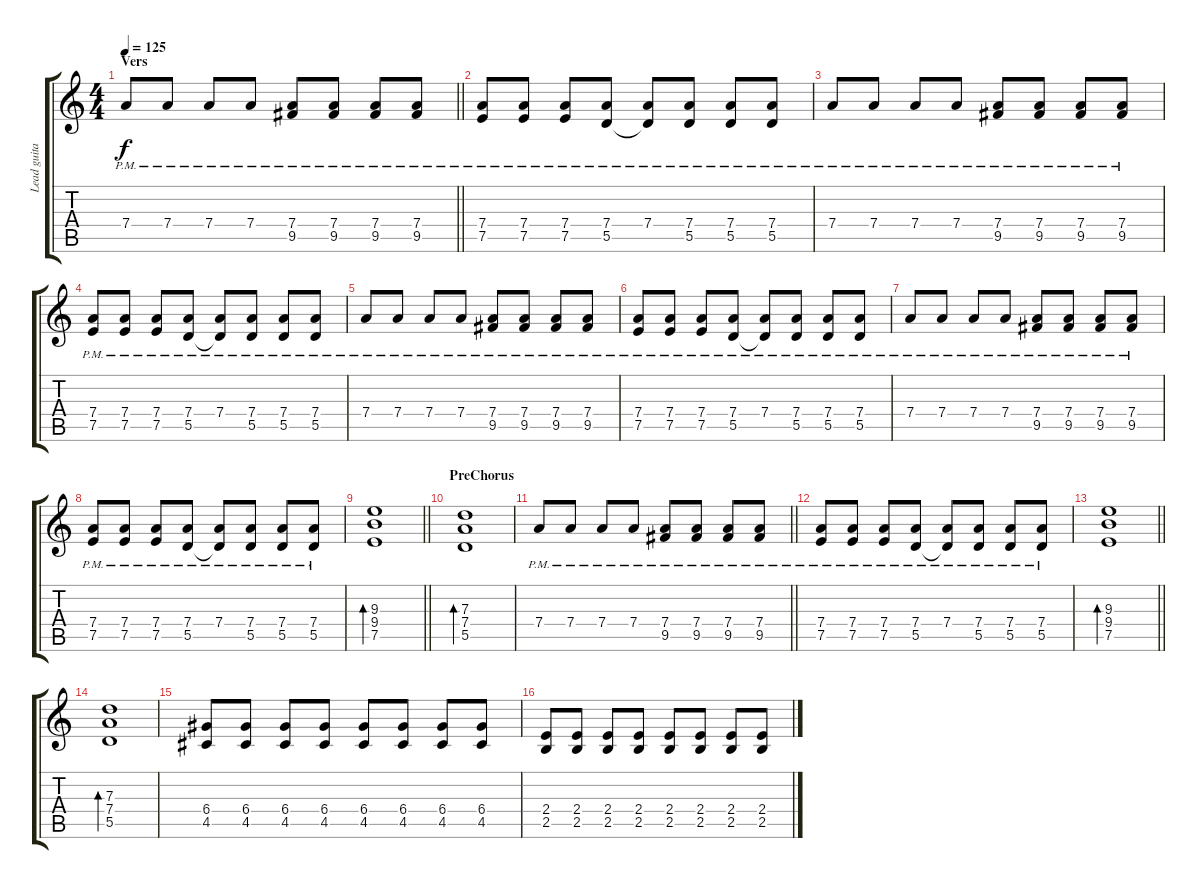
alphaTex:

\track ("Lead guitar" "Lead guita") {instrument electricguitarmuted}
\staff {score tabs}
\tuning (E4 B3 G3 D3 A2 E2) {hide}
\ts (4 4)
\section ("" "Vers")
\tempo 125
\clef g2
\barLineRight lightlight
\ks c
7.4{pm}.8{dy f} 7.4{pm}.8 7.4{pm}.8 7.4{pm}.8 (7.4{pm} 9.5{pm}).8 (7.4{pm} 9.5{pm}).8 (7.4{pm} 9.5{pm}).8 (7.4{pm} 9.5{pm}).8 |
\section ("" "")
(7.4{pm} 7.5{pm}).8 (7.4{pm} 7.5{pm}).8 (7.4{pm} 7.5{pm}).8 (7.4{pm} 5.5{pm}).8 (7.4{pm} 5.5{t}).8 (7.4{pm} 5.5{pm}).8 (7.4{pm} 5.5{pm}).8 (7.4{pm} 5.5{pm}).8 |
7.4{pm}.8 7.4{pm}.8 7.4{pm}.8 7.4{pm}.8 (7.4{pm} 9.5{pm}).8 (7.4{pm} 9.5{pm}).8 (7.4{pm} 9.5{pm}).8 (7.4{pm} 9.5{pm}).8 |
(7.4{pm} 7.5{pm}).8 (7.4{pm} 7.5{pm}).8 (7.4{pm} 7.5{pm}).8 (7.4{pm} 5.5{pm}).8 (7.4{pm} 5.5{t}).8 (7.4{pm} 5.5{pm}).8 (7.4{pm} 5.5{pm}).8 (7.4{pm} 5.5{pm}).8 |
7.4{pm}.8 7.4{pm}.8 7.4{pm}.8 7.4{pm}.8 (7.4{pm} 9.5{pm}).8 (7.4{pm} 9.5{pm}).8 (7.4{pm} 9.5{pm}).8 (7.4{pm} 9.5{pm}).8 |
(7.4{pm} 7.5{pm}).8 (7.4{pm} 7.5{pm}).8 (7.4{pm} 7.5{pm}).8 (7.4{pm} 5.5{pm}).8 (7.4{pm} 5.5{t}).8 (7.4{pm} 5.5{pm}).8 (7.4{pm} 5.5{pm}).8 (7.4{pm} 5.5{pm}).8 |
7.4{pm}.8 7.4{pm}.8 7.4{pm}.8 7.4{pm}.8 (7.4{pm} 9.5{pm}).8 (7.4{pm} 9.5{pm}).8 (7.4{pm} 9.5{pm}).8 (7.4{pm} 9.5{pm}).8 |
(7.4{pm} 7.5{pm}).8 (7.4{pm} 7.5{pm}).8 (7.4{pm} 7.5{pm}).8 (7.4{pm} 5.5{pm}).8 (7.4{pm} 5.5{t}).8 (7.4{pm} 5.5{pm}).8 (7.4{pm} 5.5{pm}).8 (7.4{pm} 5.5{pm}).8 |
\barLineRight lightlight
(9.3 9.4 7.5).1{bd 240} |
\section ("" "PreChorus")
(7.3 7.4 5.5).1{bd 240} |
\barLineRight lightlight
7.4{pm}.8 7.4{pm}.8 7.4{pm}.8 7.4{pm}.8 (7.4{pm} 9.5{pm}).8 (7.4{pm} 9.5{pm}).8 (7.4{pm} 9.5{pm}).8 (7.4{pm} 9.5{pm}).8 |
(7.4{pm} 7.5{pm}).8 (7.4{pm} 7.5{pm}).8 (7.4{pm} 7.5{pm}).8 (7.4{pm} 5.5{pm}).8 (7.4{pm} 5.5{t}).8 (7.4{pm} 5.5{pm}).8 (7.4{pm} 5.5{pm}).8 (7.4{pm} 5.5{pm}).8 |
\barLineRight lightlight
(9.3 9.4 7.5).1{bd 240} |
(7.3 7.4 5.5).1{bd 240} |
(6.4 4.5).8 (6.4 4.5).8 (6.4 4.5).8 (6.4 4.5).8 (6.4 4.5).8 (6.4 4.5).8 (6.4 4.5).8 (6.4 4.5).8 |
(2.4 2.5).8 (2.4 2.5).8 (2.4 2.5).8 (2.4 2.5).8 (2.4 2.5).8 (2.4 2.5).8 (2.4 2.5).8 (2.4 2.5).8
